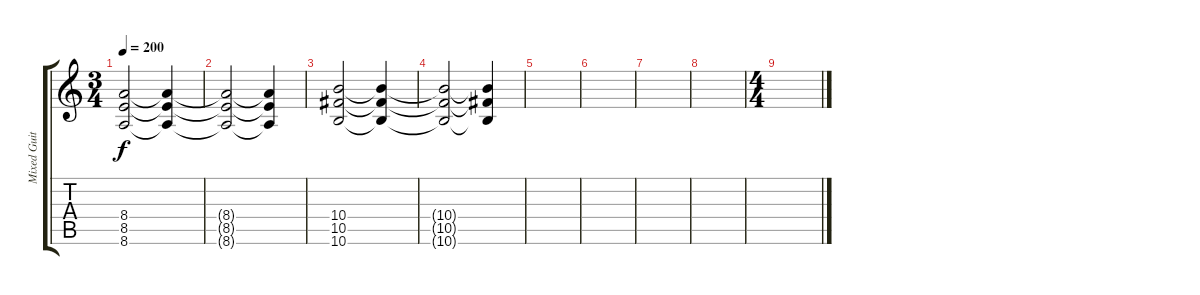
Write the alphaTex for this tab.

\track ("Mixed Guitar" "Mixed Guit") {instrument distortionguitar}
\staff {score tabs}
\tuning (Eb4 Bb3 Gb3 Db3 Ab2 Db2) {hide}
\ts (3 4)
\tempo 200
\clef g2
\ks c
(8.4 8.5 8.6).2{dy f} (8.4{t} 8.5{t} 8.6{t}).4 |
(8.4{t} 8.5{t} 8.6{t}).2 (8.4{t} 8.5{t} 8.6{t}).4 |
(10.4 10.5 10.6).2 (10.4{t} 10.5{t} 10.6{t}).4 |
(10.4{t} 10.5{t} 10.6{t}).2 (10.4{t} 10.5{t} 10.6{t}).4 |
|
|
|
|
\ts (4 4)
